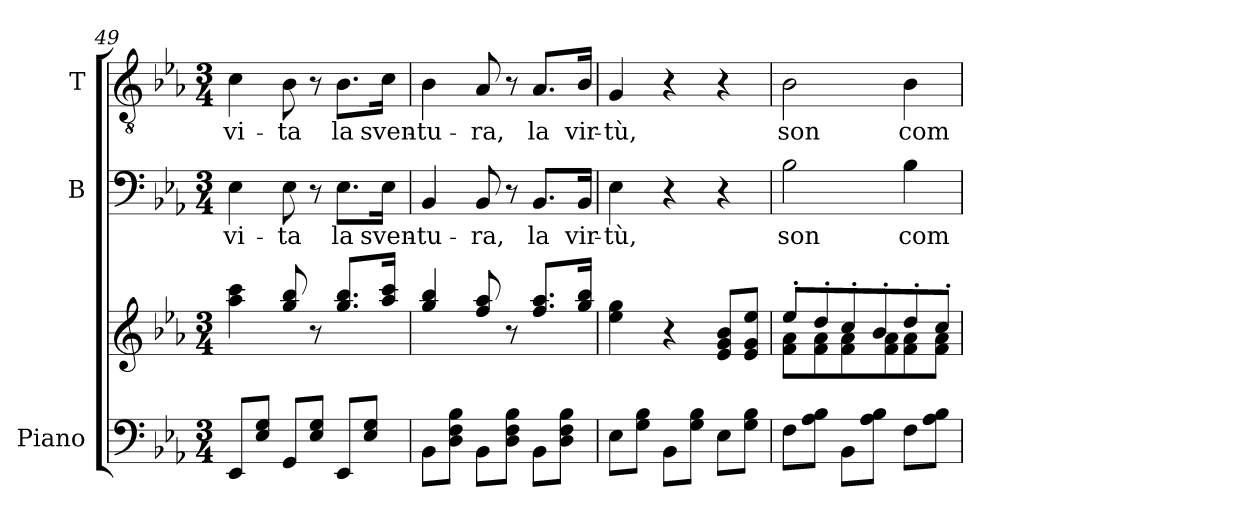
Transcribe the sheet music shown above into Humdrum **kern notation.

**kern	**kern	**kern	**text	**kern	**text
*part3	*part3	*part2	*part2	*part1	*part1
*staff4	*staff3	*staff2	*staff2	*staff1	*staff1
*I"Piano	*	*I"B	*	*I"T	*
*I'Pno	*	*I'B	*	*I'T	*
*clefF4	*clefG2	*clefF4	*	*clefGv2	*
*k[b-e-a-]	*k[b-e-a-]	*k[b-e-a-]	*	*k[b-e-a-]	*
*M3/4	*M3/4	*M3/4	*	*M3/4	*
=49	=49	=49	=49	=49	=49
8EE-/L	4aa-\ 4ccc\	4E-\	vi-	4c\	vi-
8E-/ 8G/J	.	.	.	.	.
8GG/L	8gg/ 8bb-/	8E-\	-ta	8B-\	-ta
8E-/ 8G/J	8r	8r	.	8r	.
8EE-/L	8.gg/ 8.bb-/L	8.E-\L	la	8.B-\L	la
8E-/ 8G/J	.	.	.	.	.
.	16aa-/ 16ccc/Jk	16E-\Jk	sven-	16c\Jk	sven-
=50	=50	=50	=50	=50	=50
8BB-\L	4gg/ 4bb-/	4BB-/	-tu-	4B-\	-tu-
8D\ 8F\ 8B-\J	.	.	.	.	.
8BB-\L	8ff/ 8aa-/	8BB-/	-ra,	8A-/	-ra,
8D\ 8F\ 8B-\J	8r	8r	.	8r	.
8BB-\L	8.ff/ 8.aa-/L	8.BB-/L	la	8.A-/L	la
8D\ 8F\ 8B-\J	.	.	.	.	.
.	16gg/ 16bb-/Jk	16BB-/Jk	vir-	16B-/Jk	vir-
=51	=51	=51	=51	=51	=51
8E-\L	4ee-\ 4gg\	4E-\	-tù,	4G/	-tù,
8G\ 8B-\J	.	.	.	.	.
8BB-\L	4r	4r	.	4r	.
8G\ 8B-\J	.	.	.	.	.
8E-\L	8e-/ 8g/ 8b-/L	4r	.	4r	.
8G\ 8B-\J	8e-/ 8g/ 8ee-/J	.	.	.	.
=52	=52	=52	=52	=52	=52
*	*^	*	*	*	*
8F\L	8ee-'/L	8f\ 8a-\L	2B-\	son	2B-\	son
8A-\ 8B-\J	8dd'/	8f\ 8a-\	.	.	.	.
8BB-\L	8cc'/	8f\ 8a-\	.	.	.	.
8A-\ 8B-\J	8b-'/	8f\ 8a-\	.	.	.	.
8F\L	8dd'/	8f\ 8a-\	4B-\	com-	4B-\	com-
8A-\ 8B-\J	8cc'/J	8f\ 8a-\J	.	.	.	.
*	*v	*v	*	*	*	*
=	=	=	=	=	=
*-	*-	*-	*-	*-	*-
